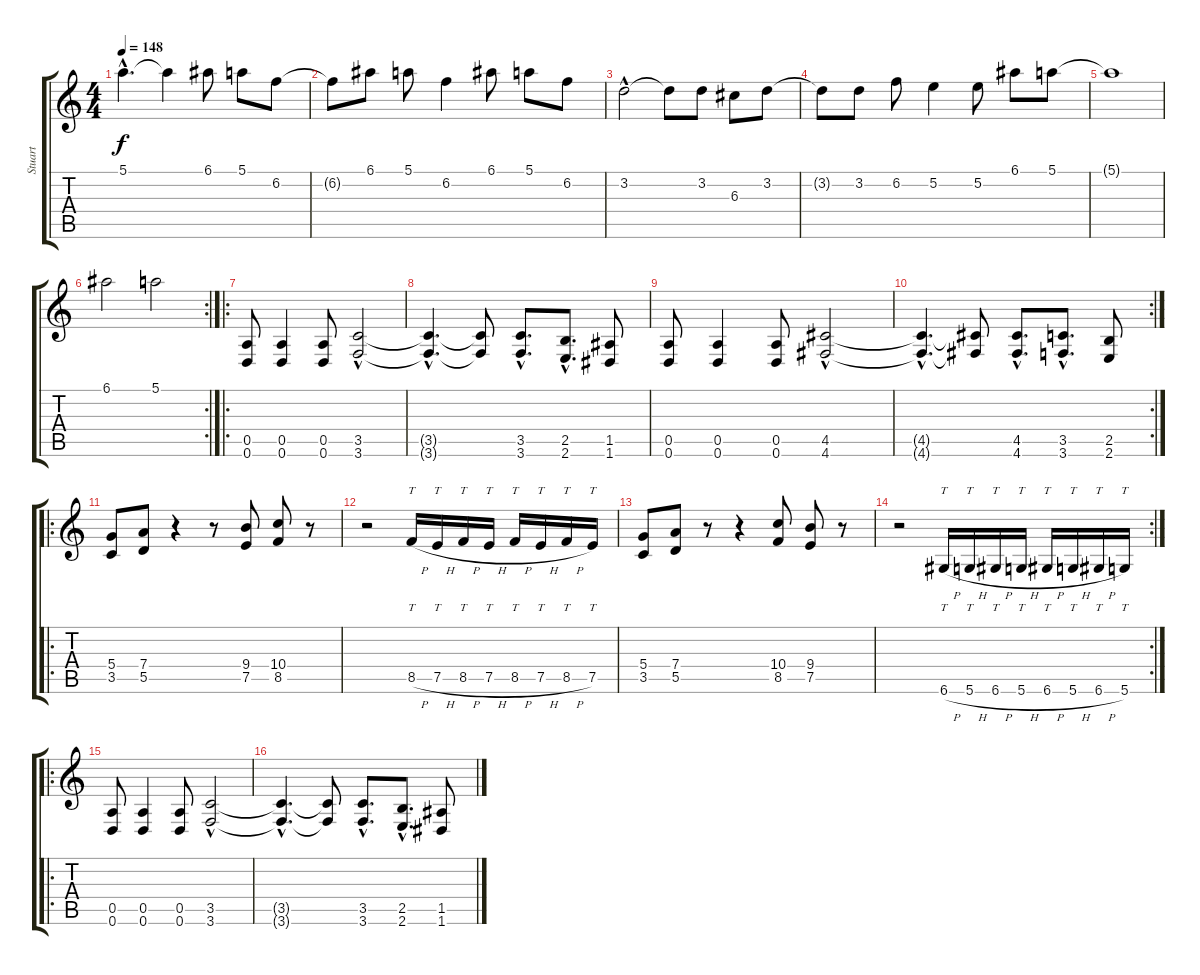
\track ("Stuart" "Stuart") {instrument distortionguitar}
\staff {score tabs}
\tuning (E4 B3 G3 D3 A2 D2) {hide}
\ts (4 4)
\tempo 148
\clef g2
\ks c
5.1{hac t}.4{d dy f} 5.1{t}.4 6.1.8 5.1.8 6.2.8 |
6.2{t}.8 6.1.8 5.1.8 6.2.4 6.1.8 5.1.8 6.2.8 |
3.2{hac}.2 3.2{t}.8 3.2.8 6.3.8 3.2.8 |
3.2{t}.8 3.2.8 6.2.8 5.2.4 5.2.8 6.1.8 5.1.8 |
5.1{t}.1 |
\rc 2
6.1.2 5.1.2 |
\ro
(0.5 0.6).8 (0.5 0.6).4 (0.5 0.6).8 (3.5{hac} 3.6{hac}).2 |
(3.5{hac t} 3.6{hac t}).4{d} (3.5{t} 3.6{t}).8 (3.5{hac} 3.6{hac}).8{d} (2.5{hac} 2.6{hac}).8{d} (1.5 1.6).8 |
(0.5 0.6).8 (0.5 0.6).4 (0.5 0.6).8 (4.5{hac} 4.6{hac}).2 |
\rc 2
(4.5{hac t} 4.6{hac t}).4{d} (4.5{t} 4.6{t}).8 (4.5{hac} 4.6{hac}).8{d} (3.5{hac} 3.6{hac}).8{d} (2.5 2.6).8 |
\ro
(5.4 3.5).8 (7.4 5.5).8 r.4 r.8 (9.4 7.5).8 (10.4 8.5).8 r.8 |
r.2 8.5{h}.16{tt} 7.5{h}.16{tt} 8.5{h}.16{tt} 7.5{h}.16{tt} 8.5{h}.16{tt} 7.5{h}.16{tt} 8.5{h}.16{tt} 7.5.16{tt} |
(5.4 3.5).8 (7.4 5.5).8 r.8 r.4 (10.4 8.5).8 (9.4 7.5).8 r.8 |
\rc 2
r.2 6.6{h}.16{tt} 5.6{h}.16{tt} 6.6{h}.16{tt} 5.6{h}.16{tt} 6.6{h}.16{tt} 5.6{h}.16{tt} 6.6{h}.16{tt} 5.6.16{tt} |
\ro
(0.5 0.6).8 (0.5 0.6).4 (0.5 0.6).8 (3.5{hac} 3.6{hac}).2 |
(3.5{hac t} 3.6{hac t}).4{d} (3.5{t} 3.6{t}).8 (3.5{hac} 3.6{hac}).8{d} (2.5{hac} 2.6{hac}).8{d} (1.5 1.6).8
